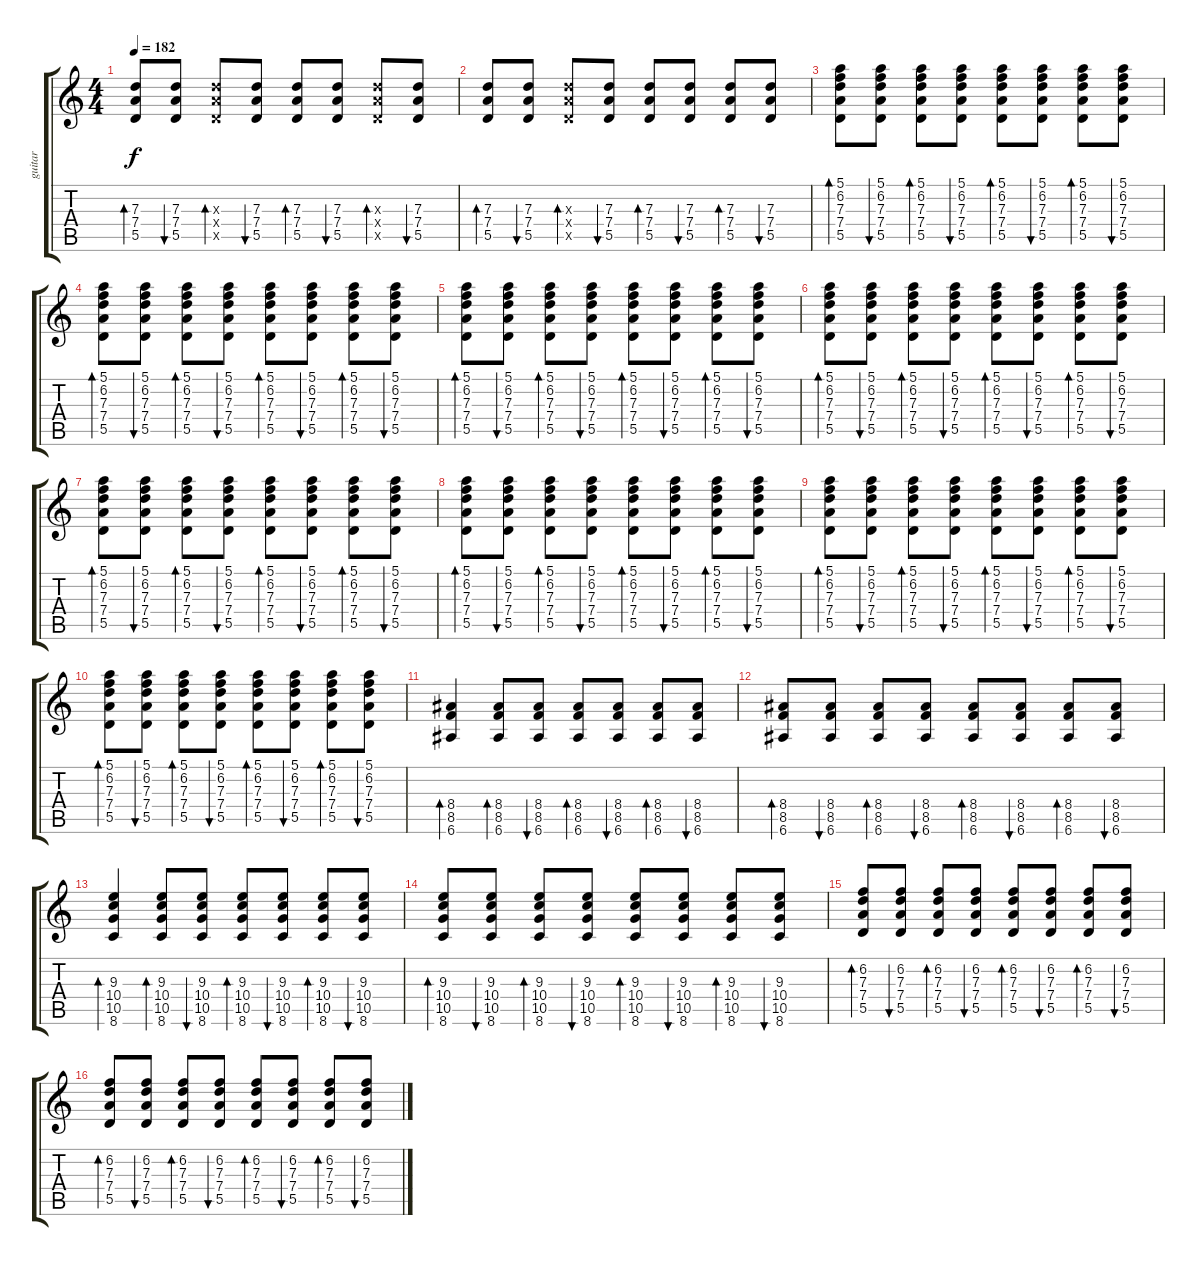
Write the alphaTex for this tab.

\track ("guitar" "guitar") {instrument distortionguitar}
\staff {score tabs}
\tuning (E4 B3 G3 D3 A2 E2) {hide}
\ts (4 4)
\tempo 182
\clef g2
\ks c
(7.3 7.4 5.5).8{bd 60 dy f} (7.3 7.4 5.5).8{bu 60} (7.3{x} 7.4{x} 5.5{x}).8{bd 60} (7.3 7.4 5.5).8{bu 60} (7.3 7.4 5.5).8{bd 60} (7.3 7.4 5.5).8{bu 60} (7.3{x} 7.4{x} 5.5{x}).8{bd 60} (7.3 7.4 5.5).8{bu 60} |
(7.3 7.4 5.5).8{bd 60} (7.3 7.4 5.5).8{bu 60} (7.3{x} 7.4{x} 5.5{x}).8{bd 60} (7.3 7.4 5.5).8{bu 60} (7.3 7.4 5.5).8{bd 60} (7.3 7.4 5.5).8{bu 60} (7.3 7.4 5.5).8{bd 60} (7.3 7.4 5.5).8{bu 60} |
(5.1 6.2 7.3 7.4 5.5).8{bd 60} (5.1 6.2 7.3 7.4 5.5).8{bu 60} (5.1 6.2 7.3 7.4 5.5).8{bd 60} (5.1 6.2 7.3 7.4 5.5).8{bu 60} (5.1 6.2 7.3 7.4 5.5).8{bd 60} (5.1 6.2 7.3 7.4 5.5).8{bu 60} (5.1 6.2 7.3 7.4 5.5).8{bd 60} (5.1 6.2 7.3 7.4 5.5).8{bu 60} |
(5.1 6.2 7.3 7.4 5.5).8{bd 60} (5.1 6.2 7.3 7.4 5.5).8{bu 60} (5.1 6.2 7.3 7.4 5.5).8{bd 60} (5.1 6.2 7.3 7.4 5.5).8{bu 60} (5.1 6.2 7.3 7.4 5.5).8{bd 60} (5.1 6.2 7.3 7.4 5.5).8{bu 60} (5.1 6.2 7.3 7.4 5.5).8{bd 60} (5.1 6.2 7.3 7.4 5.5).8{bu 60} |
(5.1 6.2 7.3 7.4 5.5).8{bd 60} (5.1 6.2 7.3 7.4 5.5).8{bu 60} (5.1 6.2 7.3 7.4 5.5).8{bd 60} (5.1 6.2 7.3 7.4 5.5).8{bu 60} (5.1 6.2 7.3 7.4 5.5).8{bd 60} (5.1 6.2 7.3 7.4 5.5).8{bu 60} (5.1 6.2 7.3 7.4 5.5).8{bd 60} (5.1 6.2 7.3 7.4 5.5).8{bu 60} |
(5.1 6.2 7.3 7.4 5.5).8{bd 60} (5.1 6.2 7.3 7.4 5.5).8{bu 60} (5.1 6.2 7.3 7.4 5.5).8{bd 60} (5.1 6.2 7.3 7.4 5.5).8{bu 60} (5.1 6.2 7.3 7.4 5.5).8{bd 60} (5.1 6.2 7.3 7.4 5.5).8{bu 60} (5.1 6.2 7.3 7.4 5.5).8{bd 60} (5.1 6.2 7.3 7.4 5.5).8{bu 60} |
(5.1 6.2 7.3 7.4 5.5).8{bd 60} (5.1 6.2 7.3 7.4 5.5).8{bu 60} (5.1 6.2 7.3 7.4 5.5).8{bd 60} (5.1 6.2 7.3 7.4 5.5).8{bu 60} (5.1 6.2 7.3 7.4 5.5).8{bd 60} (5.1 6.2 7.3 7.4 5.5).8{bu 60} (5.1 6.2 7.3 7.4 5.5).8{bd 60} (5.1 6.2 7.3 7.4 5.5).8{bu 60} |
(5.1 6.2 7.3 7.4 5.5).8{bd 60} (5.1 6.2 7.3 7.4 5.5).8{bu 60} (5.1 6.2 7.3 7.4 5.5).8{bd 60} (5.1 6.2 7.3 7.4 5.5).8{bu 60} (5.1 6.2 7.3 7.4 5.5).8{bd 60} (5.1 6.2 7.3 7.4 5.5).8{bu 60} (5.1 6.2 7.3 7.4 5.5).8{bd 60} (5.1 6.2 7.3 7.4 5.5).8{bu 60} |
(5.1 6.2 7.3 7.4 5.5).8{bd 60} (5.1 6.2 7.3 7.4 5.5).8{bu 60} (5.1 6.2 7.3 7.4 5.5).8{bd 60} (5.1 6.2 7.3 7.4 5.5).8{bu 60} (5.1 6.2 7.3 7.4 5.5).8{bd 60} (5.1 6.2 7.3 7.4 5.5).8{bu 60} (5.1 6.2 7.3 7.4 5.5).8{bd 60} (5.1 6.2 7.3 7.4 5.5).8{bu 60} |
(5.1 6.2 7.3 7.4 5.5).8{bd 60} (5.1 6.2 7.3 7.4 5.5).8{bu 60} (5.1 6.2 7.3 7.4 5.5).8{bd 60} (5.1 6.2 7.3 7.4 5.5).8{bu 60} (5.1 6.2 7.3 7.4 5.5).8{bd 60} (5.1 6.2 7.3 7.4 5.5).8{bu 60} (5.1 6.2 7.3 7.4 5.5).8{bd 60} (5.1 6.2 7.3 7.4 5.5).8{bu 60} |
(8.4 8.5 6.6).4{bd 60} (8.4 8.5 6.6).8{bd 60} (8.4 8.5 6.6).8{bu 60} (8.4 8.5 6.6).8{bd 60} (8.4 8.5 6.6).8{bu 60} (8.4 8.5 6.6).8{bd 60} (8.4 8.5 6.6).8{bu 60} |
(8.4 8.5 6.6).8{bd 60} (8.4 8.5 6.6).8{bu 60} (8.4 8.5 6.6).8{bd 60} (8.4 8.5 6.6).8{bu 60} (8.4 8.5 6.6).8{bd 60} (8.4 8.5 6.6).8{bu 60} (8.4 8.5 6.6).8{bd 60} (8.4 8.5 6.6).8{bu 60} |
(9.3 10.4 10.5 8.6).4{bd 60} (9.3 10.4 10.5 8.6).8{bd 60} (9.3 10.4 10.5 8.6).8{bu 60} (9.3 10.4 10.5 8.6).8{bd 60} (9.3 10.4 10.5 8.6).8{bu 60} (9.3 10.4 10.5 8.6).8{bd 60} (9.3 10.4 10.5 8.6).8{bu 60} |
(9.3 10.4 10.5 8.6).8{bd 60} (9.3 10.4 10.5 8.6).8{bu 60} (9.3 10.4 10.5 8.6).8{bd 60} (9.3 10.4 10.5 8.6).8{bu 60} (9.3 10.4 10.5 8.6).8{bd 60} (9.3 10.4 10.5 8.6).8{bu 60} (9.3 10.4 10.5 8.6).8{bd 60} (9.3 10.4 10.5 8.6).8{bu 60} |
(6.2 7.3 7.4 5.5).8{bd 60} (6.2 7.3 7.4 5.5).8{bu 60} (6.2 7.3 7.4 5.5).8{bd 60} (6.2 7.3 7.4 5.5).8{bu 60} (6.2 7.3 7.4 5.5).8{bd 60} (6.2 7.3 7.4 5.5).8{bu 60} (6.2 7.3 7.4 5.5).8{bd 60} (6.2 7.3 7.4 5.5).8{bu 60} |
(6.2 7.3 7.4 5.5).8{bd 60} (6.2 7.3 7.4 5.5).8{bu 60} (6.2 7.3 7.4 5.5).8{bd 60} (6.2 7.3 7.4 5.5).8{bu 60} (6.2 7.3 7.4 5.5).8{bd 60} (6.2 7.3 7.4 5.5).8{bu 60} (6.2 7.3 7.4 5.5).8{bd 60} (6.2 7.3 7.4 5.5).8{bu 60}
